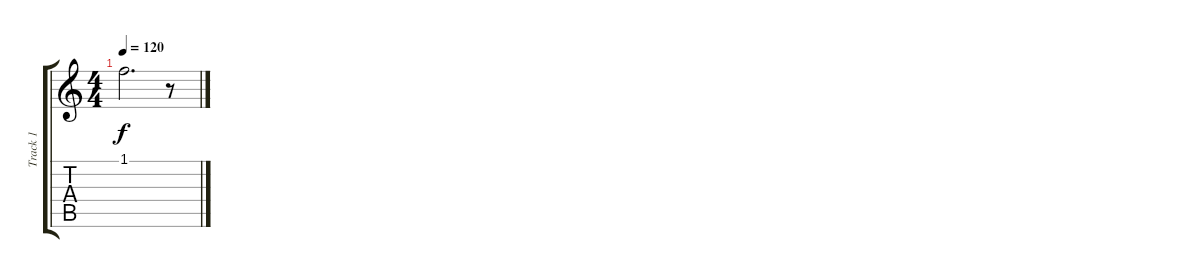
\track ("Track 1" "Track 1") {instrument acousticguitarsteel}
\staff {score tabs}
\tuning (E4 B3 G3 D3 A2 E2) {hide}
\ts (4 4)
\tempo 120
\clef g2
\ks c
1.1.2{d dy f instrument acousticguitarsteel} r.8
